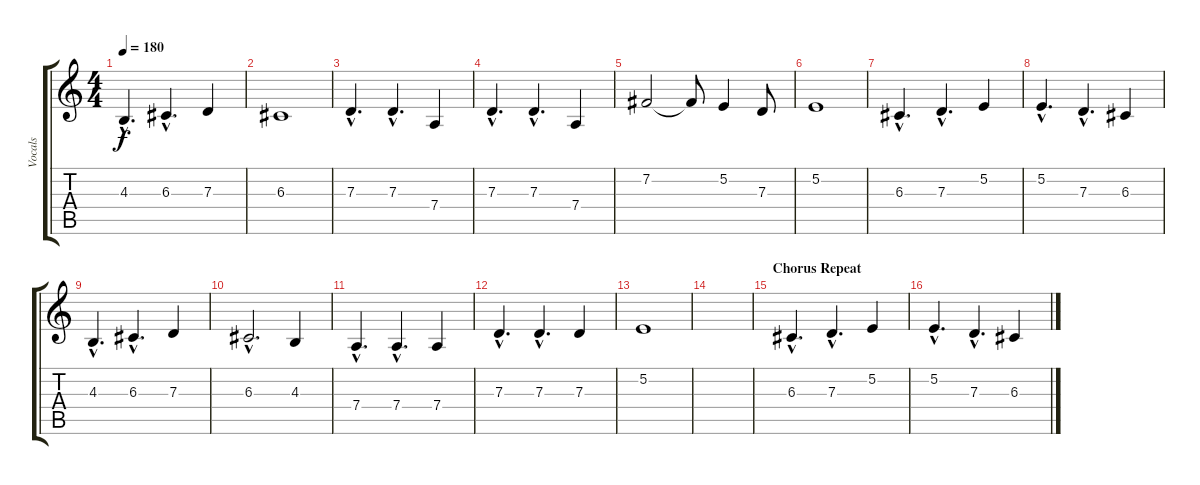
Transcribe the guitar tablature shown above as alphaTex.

\track ("Vocals" "Vocals") {instrument lead2sawtooth}
\staff {score tabs}
\tuning (E4 B3 G3 D3 A2 E2) {hide}
\ts (4 4)
\tempo 180
\clef g2
\ks c
4.3{hac}.4{d dy f} 6.3{hac}.4{d} 7.3.4 |
6.3.1 |
7.3{hac}.4{d} 7.3{hac}.4{d} 7.4.4 |
7.3{hac}.4{d} 7.3{hac}.4{d} 7.4.4 |
7.2.2 7.2{t}.8 5.2.4 7.3.8 |
5.2.1 |
6.3{hac}.4{d} 7.3{hac}.4{d} 5.2.4 |
5.2{hac}.4{d} 7.3{hac}.4{d} 6.3.4 |
4.3{hac}.4{d} 6.3{hac}.4{d} 7.3.4 |
6.3{hac}.2{d} 4.3.4 |
7.4{hac}.4{d} 7.4{hac}.4{d} 7.4.4 |
7.3{hac}.4{d} 7.3{hac}.4{d} 7.3.4 |
5.2.1 |
|
\section ("" "Chorus Repeat")
6.3{hac}.4{d} 7.3{hac}.4{d} 5.2.4 |
5.2{hac}.4{d} 7.3{hac}.4{d} 6.3.4
